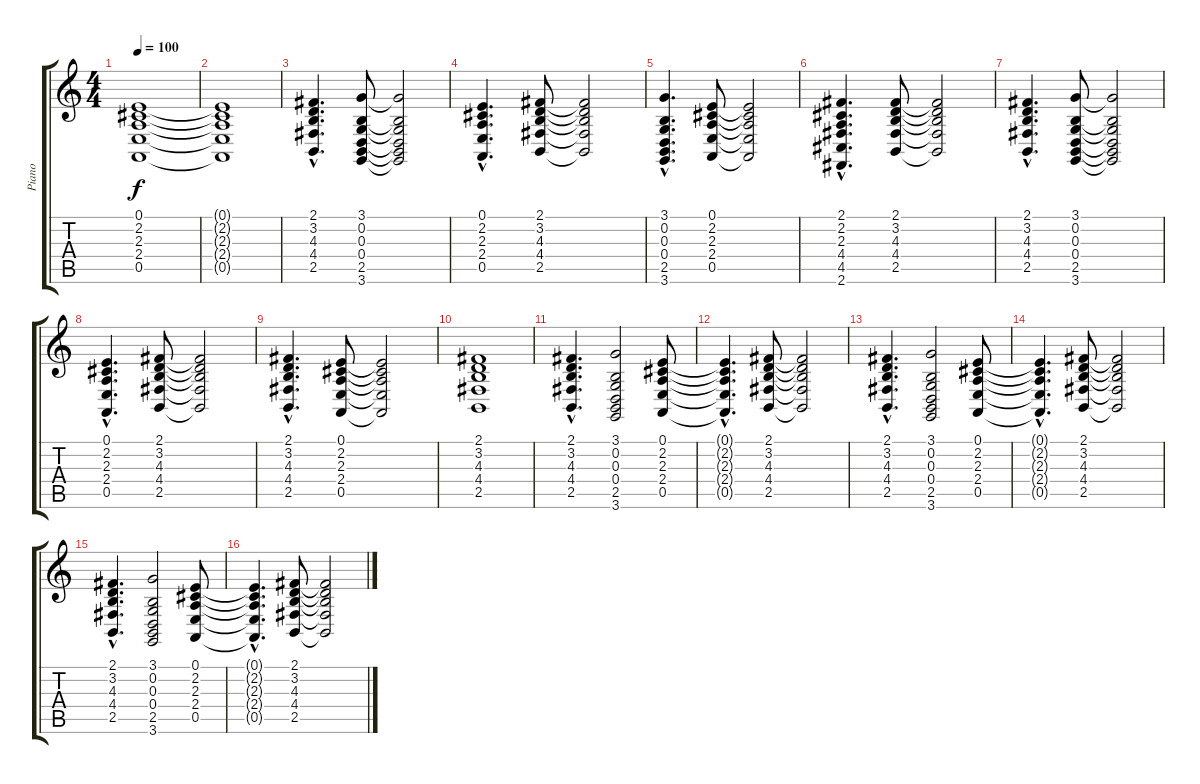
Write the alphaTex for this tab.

\track ("Piano" "Piano") {instrument acousticgrandpiano}
\staff {score tabs}
\tuning (E4 B3 G3 D3 A2 E2) {hide}
\ts (4 4)
\tempo 100
\clef g2
\ks c
(0.1{t} 2.2{t} 2.3{t} 2.4{t} 0.5{t}).1{dy f} |
(0.1{t} 2.2{t} 2.3{t} 2.4{t} 0.5{t}).1 |
(2.1{hac} 3.2{hac} 4.3{hac} 4.4{hac} 2.5{hac}).4{d} (3.1 0.2 0.3 0.4 2.5 3.6).8 (3.1{t} 0.2{t} 0.3{t} 0.4{t} 2.5{t} 3.6{t}).2 |
(0.1{hac} 2.2{hac} 2.3{hac} 2.4{hac} 0.5{hac}).4{d} (2.1 3.2 4.3 4.4 2.5).8 (2.1{t} 3.2{t} 4.3{t} 4.4{t} 2.5{t}).2 |
(3.1{hac} 0.2{hac} 0.3{hac} 0.4{hac} 2.5{hac} 3.6{hac}).4{d} (0.1 2.2 2.3 2.4 0.5).8 (0.1{t} 2.2{t} 2.3{t} 2.4{t} 0.5{t}).2 |
(2.1{hac} 2.2{hac} 2.3{hac} 4.4{hac} 4.5{hac} 2.6{hac}).4{d} (2.1 3.2 4.3 4.4 2.5).8 (2.1{t} 3.2{t} 4.3{t} 4.4{t} 2.5{t}).2 |
(2.1{hac} 3.2{hac} 4.3{hac} 4.4{hac} 2.5{hac}).4{d} (3.1 0.2 0.3 0.4 2.5 3.6).8 (3.1{t} 0.2{t} 0.3{t} 0.4{t} 2.5{t} 3.6{t}).2 |
(0.1{hac} 2.2{hac} 2.3{hac} 2.4{hac} 0.5{hac}).4{d} (2.1 3.2 4.3 4.4 2.5).8 (2.1{t} 3.2{t} 4.3{t} 4.4{t} 2.5{t}).2 |
(2.1{hac} 3.2{hac} 4.3{hac} 4.4{hac} 2.5{hac}).4{d} (0.1 2.2 2.3 2.4 0.5).8 (0.1{t} 2.2{t} 2.3{t} 2.4{t} 0.5{t}).2 |
(2.1 3.2 4.3 4.4 2.5).1 |
(2.1{hac} 3.2{hac} 4.3{hac} 4.4{hac} 2.5{hac}).4{d} (3.1 0.2 0.3 0.4 2.5 3.6).2 (0.1 2.2 2.3 2.4 0.5).8 |
(0.1{hac t} 2.2{hac t} 2.3{hac t} 2.4{hac t} 0.5{hac t}).4{d} (2.1 3.2 4.3 4.4 2.5).8 (2.1{t} 3.2{t} 4.3{t} 4.4{t} 2.5{t}).2 |
(2.1{hac} 3.2{hac} 4.3{hac} 4.4{hac} 2.5{hac}).4{d} (3.1 0.2 0.3 0.4 2.5 3.6).2 (0.1 2.2 2.3 2.4 0.5).8 |
(0.1{hac t} 2.2{hac t} 2.3{hac t} 2.4{hac t} 0.5{hac t}).4{d} (2.1 3.2 4.3 4.4 2.5).8 (2.1{t} 3.2{t} 4.3{t} 4.4{t} 2.5{t}).2 |
(2.1{hac} 3.2{hac} 4.3{hac} 4.4{hac} 2.5{hac}).4{d} (3.1 0.2 0.3 0.4 2.5 3.6).2 (0.1 2.2 2.3 2.4 0.5).8 |
(0.1{hac t} 2.2{hac t} 2.3{hac t} 2.4{hac t} 0.5{hac t}).4{d} (2.1 3.2 4.3 4.4 2.5).8 (2.1{t} 3.2{t} 4.3{t} 4.4{t} 2.5{t}).2
